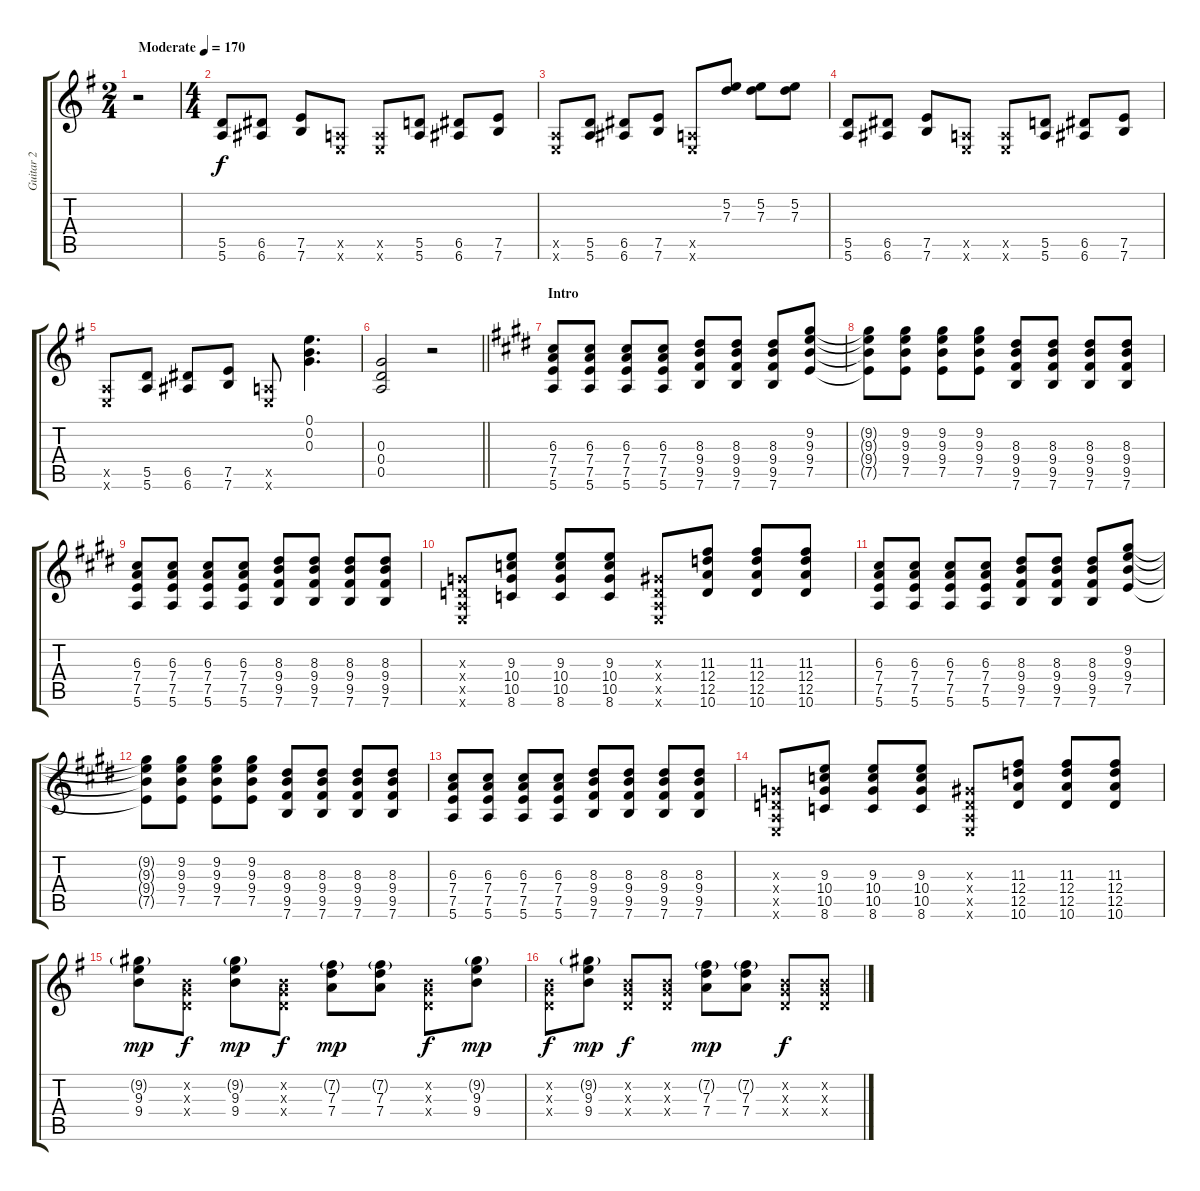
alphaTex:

\track ("Guitar 2" "Guitar 2") {instrument distortionguitar}
\staff {score tabs}
\tuning (E4 B3 G3 D3 A2 E2) {hide}
\ts (2 4)
\tempo (170 "Moderate")
\clef g2
\ks eminor
r.2{dy f instrument distortionguitar} |
\ts (4 4)
(5.5 5.6).8{volume 11 instrument overdrivenguitar} (6.5 6.6).8 (7.5 7.6).8 (0.5{x} 0.6{x}).8 (0.5{x} 0.6{x}).8 (5.5 5.6).8 (6.5 6.6).8 (7.5 7.6).8 |
(0.5{x} 0.6{x}).8 (5.5 5.6).8 (6.5 6.6).8 (7.5 7.6).8 (0.5{x} 0.6{x}).8 (5.2 7.3).8 (5.2 7.3).8 (5.2 7.3).8 |
(5.5 5.6).8 (6.5 6.6).8 (7.5 7.6).8 (0.5{x} 0.6{x}).8 (0.5{x} 0.6{x}).8 (5.5 5.6).8 (6.5 6.6).8 (7.5 7.6).8 |
(0.5{x} 0.6{x}).8 (5.5 5.6).8 (6.5 6.6).8 (7.5 7.6).8 (0.5{x} 0.6{x}).8 (0.1 0.2 0.3).4{d} |
\barLineRight lightlight
(0.3 0.4 0.5).2 r.2{volume 14} |
\section ("" "Intro")
\ks e
(6.3 7.4 7.5 5.6).8 (6.3 7.4 7.5 5.6).8 (6.3 7.4 7.5 5.6).8 (6.3 7.4 7.5 5.6).8 (8.3 9.4 9.5 7.6).8 (8.3 9.4 9.5 7.6).8 (8.3 9.4 9.5 7.6).8 (9.2 9.3 9.4 7.5).8 |
(9.2{t} 9.3{t} 9.4{t} 7.5{t}).8 (9.2 9.3 9.4 7.5).8 (9.2 9.3 9.4 7.5).8 (9.2 9.3 9.4 7.5).8 (8.3 9.4 9.5 7.6).8 (8.3 9.4 9.5 7.6).8 (8.3 9.4 9.5 7.6).8 (8.3 9.4 9.5 7.6).8 |
(6.3 7.4 7.5 5.6).8 (6.3 7.4 7.5 5.6).8 (6.3 7.4 7.5 5.6).8 (6.3 7.4 7.5 5.6).8 (8.3 9.4 9.5 7.6).8 (8.3 9.4 9.5 7.6).8 (8.3 9.4 9.5 7.6).8 (8.3 9.4 9.5 7.6).8 |
(0.3{x} 0.4{x} 0.5{x} 0.6{x}).8 (9.3 10.4 10.5 8.6).8 (9.3 10.4 10.5 8.6).8 (9.3 10.4 10.5 8.6).8 (1.3{x} 0.4{x} 0.5{x} 0.6{x}).8 (11.3 12.4 12.5 10.6).8 (11.3 12.4 12.5 10.6).8 (11.3 12.4 12.5 10.6).8 |
(6.3 7.4 7.5 5.6).8 (6.3 7.4 7.5 5.6).8 (6.3 7.4 7.5 5.6).8 (6.3 7.4 7.5 5.6).8 (8.3 9.4 9.5 7.6).8 (8.3 9.4 9.5 7.6).8 (8.3 9.4 9.5 7.6).8 (9.2 9.3 9.4 7.5).8 |
(9.2{t} 9.3{t} 9.4{t} 7.5{t}).8 (9.2 9.3 9.4 7.5).8 (9.2 9.3 9.4 7.5).8 (9.2 9.3 9.4 7.5).8 (8.3 9.4 9.5 7.6).8 (8.3 9.4 9.5 7.6).8 (8.3 9.4 9.5 7.6).8 (8.3 9.4 9.5 7.6).8 |
(6.3 7.4 7.5 5.6).8 (6.3 7.4 7.5 5.6).8 (6.3 7.4 7.5 5.6).8 (6.3 7.4 7.5 5.6).8 (8.3 9.4 9.5 7.6).8 (8.3 9.4 9.5 7.6).8 (8.3 9.4 9.5 7.6).8 (8.3 9.4 9.5 7.6).8 |
(0.3{x} 0.4{x} 0.5{x} 0.6{x}).8 (9.3 10.4 10.5 8.6).8 (9.3 10.4 10.5 8.6).8 (9.3 10.4 10.5 8.6).8 (1.3{x} 0.4{x} 0.5{x} 0.6{x}).8 (11.3 12.4 12.5 10.6).8 (11.3 12.4 12.5 10.6).8 (11.3 12.4 12.5 10.6).8 |
\ks g
(9.2{g} 9.3 9.4).8{dy mp} (0.2{x} 0.3{x} 0.4{x}).8{dy f} (9.2{g} 9.3 9.4).8{dy mp} (0.2{x} 0.3{x} 0.4{x}).8{dy f} (7.2{g} 7.3 7.4).8{dy mp} (7.2{g} 7.3 7.4).8 (0.2{x} 0.3{x} 0.4{x}).8{dy f} (9.2{g} 9.3 9.4).8{dy mp} |
(0.2{x} 0.3{x} 0.4{x}).8{dy f} (9.2{g} 9.3 9.4).8{dy mp} (0.2{x} 0.3{x} 0.4{x}).8{dy f} (0.2{x} 0.3{x} 0.4{x}).8 (7.2{g} 7.3 7.4).8{dy mp} (7.2{g} 7.3 7.4).8 (0.2{x} 0.3{x} 0.4{x}).8{dy f} (0.2{x} 0.3{x} 0.4{x}).8
